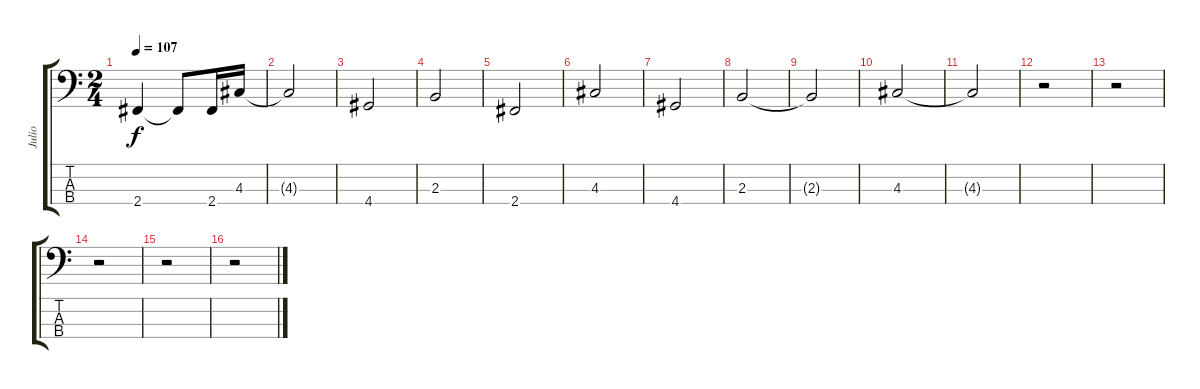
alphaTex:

\track ("Julio" "Julio") {instrument electricbasspick}
\staff {score tabs}
\tuning (G2 D2 A1 E1) {hide}
\ts (2 4)
\tempo 107
\clef f4
\ks c
2.4.4{dy f} 2.4{t}.8 2.4.16 4.3.16 |
4.3{t}.2 |
4.4.2 |
2.3.2 |
2.4.2 |
4.3.2 |
4.4.2 |
2.3.2 |
2.3{t}.2 |
4.3.2 |
4.3{t}.2 |
r.2 |
r.2 |
r.2 |
r.2 |
r.2
